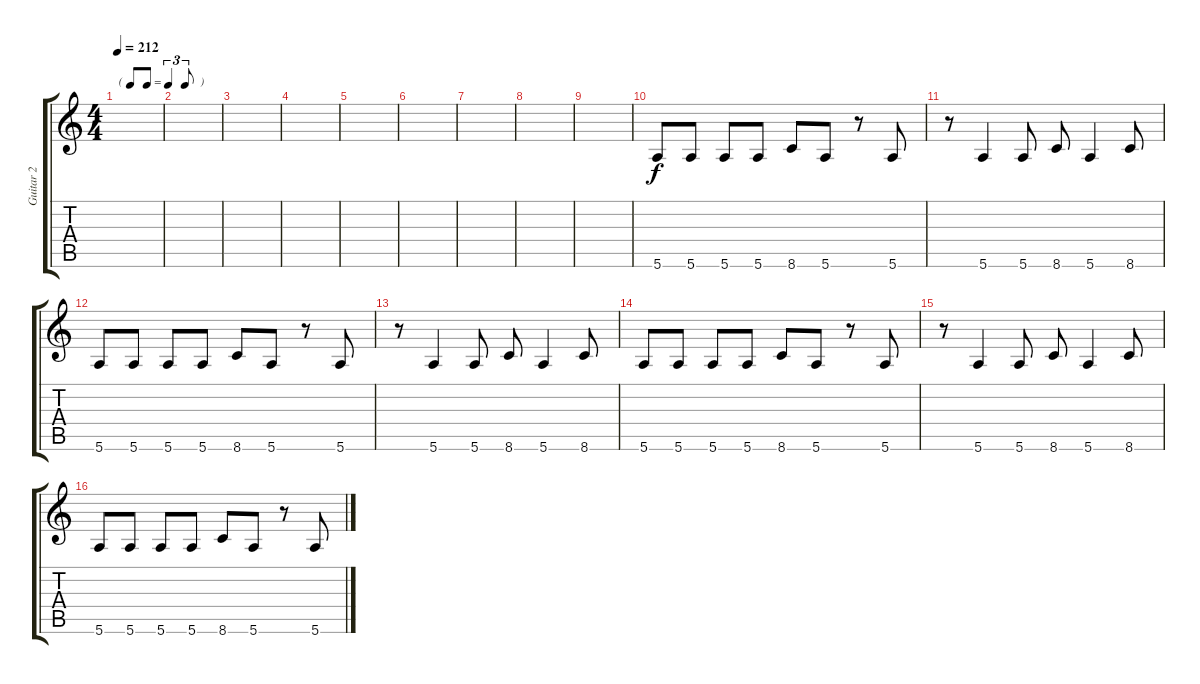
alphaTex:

\track ("Guitar 2" "Guitar 2") {instrument distortionguitar}
\staff {score tabs}
\tuning (E4 B3 G3 D3 A2 E2) {hide}
\ts (4 4)
\tf triplet8th
\tempo 212
\clef g2
\ks c
|
|
|
|
|
|
|
|
|
5.6.8 5.6.8 5.6.8 5.6.8 8.6.8 5.6.8 r.8 5.6.8 |
r.8 5.6.4 5.6.8 8.6.8 5.6.4 8.6.8 |
5.6.8 5.6.8 5.6.8 5.6.8 8.6.8 5.6.8 r.8 5.6.8 |
r.8 5.6.4 5.6.8 8.6.8 5.6.4 8.6.8 |
5.6.8 5.6.8 5.6.8 5.6.8 8.6.8 5.6.8 r.8 5.6.8 |
r.8 5.6.4 5.6.8 8.6.8 5.6.4 8.6.8 |
5.6.8 5.6.8 5.6.8 5.6.8 8.6.8 5.6.8 r.8 5.6.8
